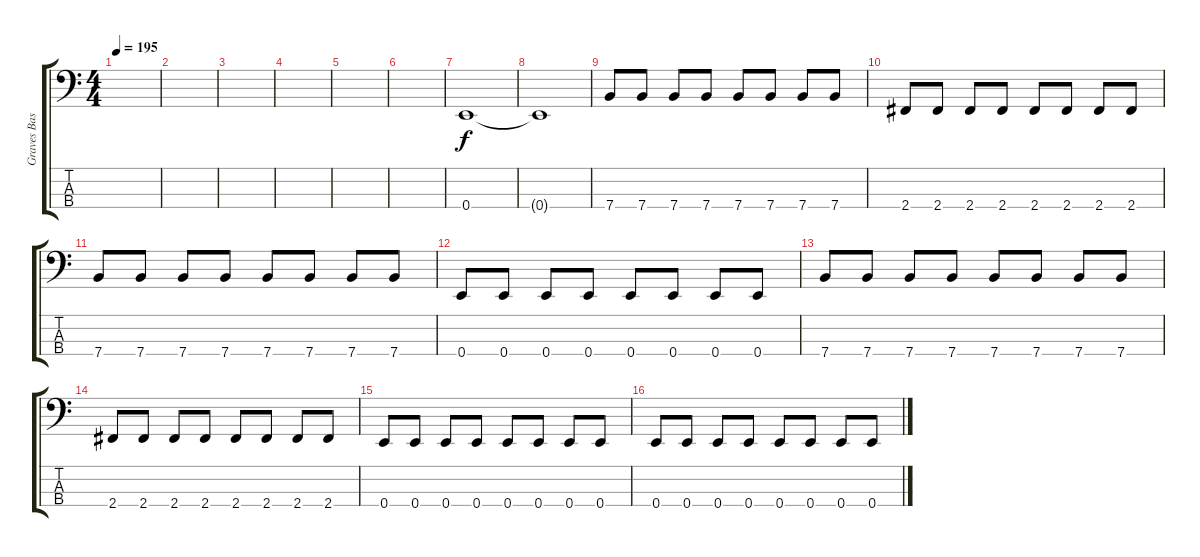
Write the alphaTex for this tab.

\track ("Graves Bass" "Graves Bas") {instrument distortionguitar}
\staff {score tabs}
\tuning (G2 D2 A1 E1) {hide}
\ts (4 4)
\tempo 195
\clef f4
\ks c
|
|
|
|
|
|
0.4.1 |
0.4{t}.1 |
7.4.8 7.4.8 7.4.8 7.4.8 7.4.8 7.4.8 7.4.8 7.4.8 |
2.4.8 2.4.8 2.4.8 2.4.8 2.4.8 2.4.8 2.4.8 2.4.8 |
7.4.8 7.4.8 7.4.8 7.4.8 7.4.8 7.4.8 7.4.8 7.4.8 |
0.4.8 0.4.8 0.4.8 0.4.8 0.4.8 0.4.8 0.4.8 0.4.8 |
7.4.8 7.4.8 7.4.8 7.4.8 7.4.8 7.4.8 7.4.8 7.4.8 |
2.4.8 2.4.8 2.4.8 2.4.8 2.4.8 2.4.8 2.4.8 2.4.8 |
0.4.8 0.4.8 0.4.8 0.4.8 0.4.8 0.4.8 0.4.8 0.4.8 |
0.4.8 0.4.8 0.4.8 0.4.8 0.4.8 0.4.8 0.4.8 0.4.8
